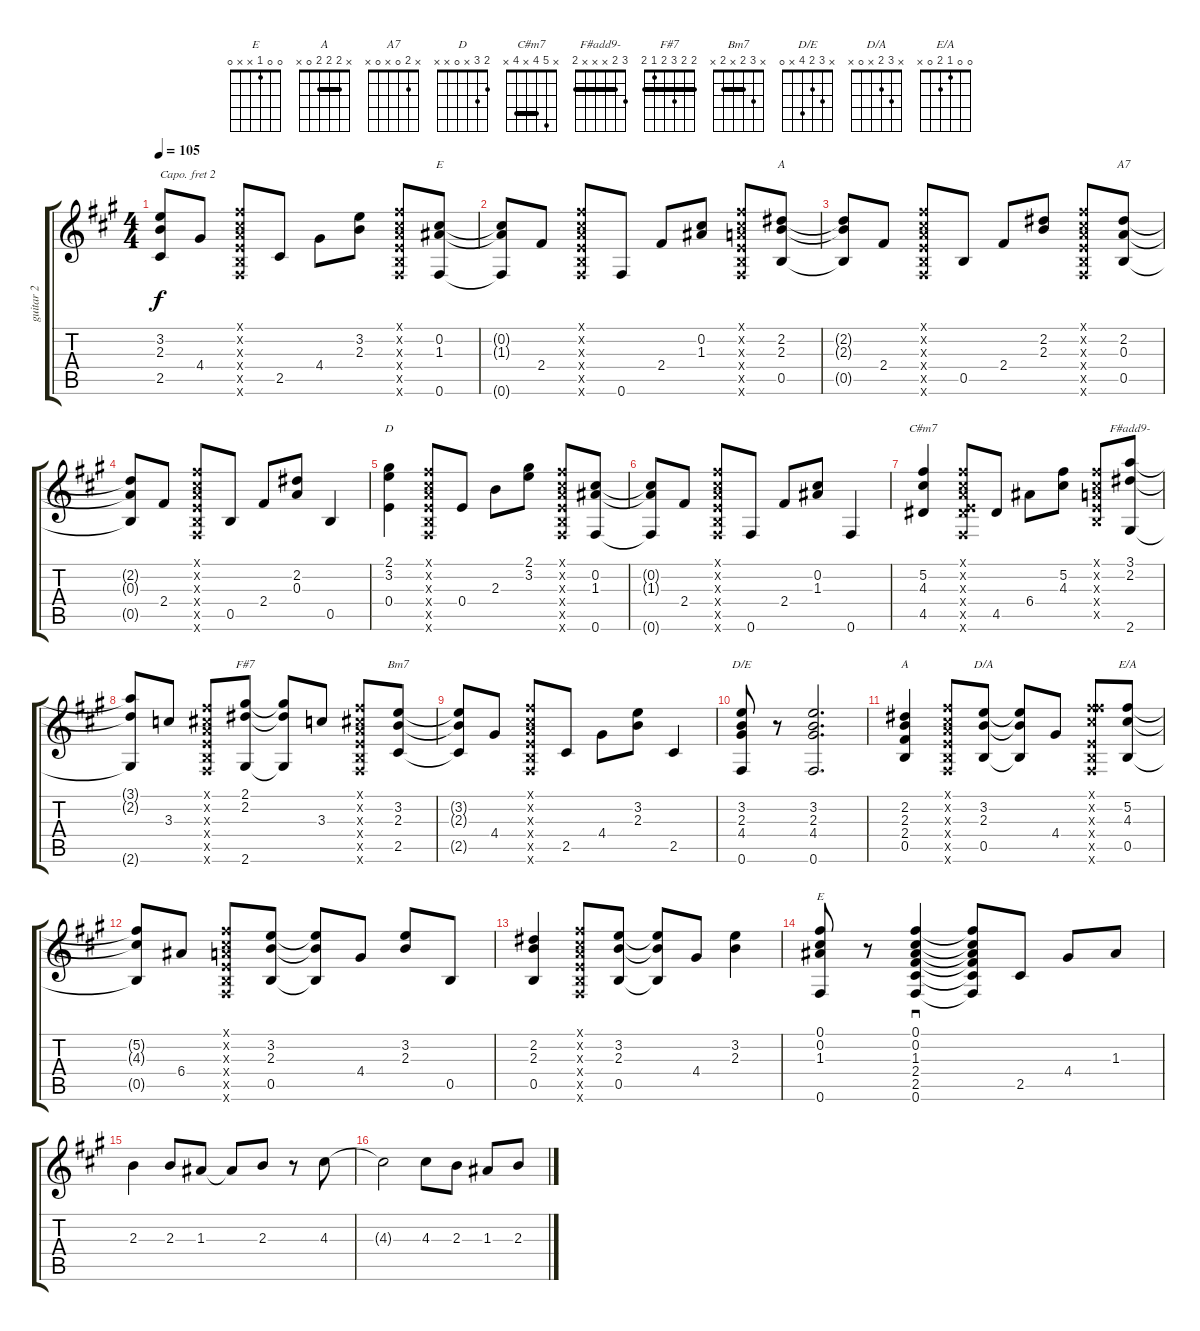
\track ("guitar 2" "guitar 2") {instrument acousticguitarsteel}
\staff {score tabs}
\capo 2
\tuning (E4 B3 G3 D3 A2 E2) {hide}
\chord ("E" x 0 1 x x 0)
\chord ("A" x 2 2 x 0 x) {barre 2}
\chord ("A7" x 2 0 x 0 x)
\chord ("D" 2 3 x 0 x x)
\chord ("C#m7" x 5 4 x 4 x) {barre 4}
\chord ("F#add9-" 3 2 x x x 2) {barre 2}
\chord ("F#7" 2 2 3 2 1 2) {barre 2}
\chord ("Bm7" x 3 2 x 2 x) {barre 2}
\chord ("D/E" x 3 2 4 x 0)
\chord ("A" x 2 2 2 0 x) {barre 2}
\chord ("D/A" x 3 2 x 0 x)
\chord ("E/A" 0 0 1 2 0 x)
\chord ("E" 0 0 1 x x 0)
\ts (4 4)
\tempo 105
\clef g2
\ks a
(3.2{t} 2.3{t} 2.5{t}).8{dy f} 4.4.8 (0.1{x} 0.2{x} 0.3{x} 0.4{x} 0.5{x} 0.6{x}).8 2.5.8 4.4.8 (3.2 2.3).8 (0.1{x} 0.2{x} 0.3{x} 0.4{x} 0.5{x} 0.6{x}).8 (0.2 1.3 0.6).8{ch "E"} |
(0.2{t} 1.3{t} 0.6{t}).8 2.4.8 (0.1{x} 0.2{x} 0.3{x} 0.4{x} 0.5{x} 0.6{x}).8 0.6.8 2.4.8 (0.2 1.3).8 (0.1{x} 0.2{x} 0.3{x} 0.4{x} 0.5{x} 0.6{x}).8 (2.2 2.3 0.5).8{ch "A"} |
(2.2{t} 2.3{t} 0.5{t}).8 2.4.8 (0.1{x} 0.2{x} 0.3{x} 0.4{x} 0.5{x} 0.6{x}).8 0.5.8 2.4.8 (2.2 2.3).8 (0.1{x} 0.2{x} 0.3{x} 0.4{x} 0.5{x} 0.6{x}).8 (2.2 0.3 0.5).8{ch "A7"} |
(2.2{t} 0.3{t} 0.5{t}).8 2.4.8 (0.1{x} 0.2{x} 0.3{x} 0.4{x} 0.5{x} 0.6{x}).8 0.5.8 2.4.8 (2.2 0.3).8 0.5.4 |
(2.1 3.2 0.4).4{ch "D"} (0.1{x} 0.2{x} 0.3{x} 0.4{x} 0.5{x} 0.6{x}).8 0.4.8 2.3.8 (2.1 3.2).8 (0.1{x} 0.2{x} 0.3{x} 0.4{x} 0.5{x} 0.6{x}).8 (0.2 1.3 0.6).8 |
(0.2{t} 1.3{t} 0.6{t}).8 2.4.8 (0.1{x} 0.2{x} 0.3{x} 0.4{x} 0.5{x} 0.6{x}).8 0.6.8 2.4.8 (0.2 1.3).8 0.6.4 |
(5.2 4.3 4.5).4{ch "C#m7"} (0.1{x} 0.2{x} 0.3{x} 0.4{x} 4.5{x} 0.6{x}).8 4.5.8 6.4.8 (5.2 4.3).8 (0.1{x} 0.2{x} 0.3{x} 0.4{x} 0.5{x}).8 (3.1 2.2 2.6).8{ch "F#add9-"} |
(3.1{t} 2.2{t} 2.6{t}).8 3.3.8 (0.1{x} 0.2{x} 0.3{x} 0.4{x} 0.5{x} 0.6{x}).8 (2.1 2.2 2.6).8{ch "F#7"} (2.1{t} 2.2{t} 2.6{t}).8 3.3.8 (0.1{x} 0.2{x} 0.3{x} 0.4{x} 0.5{x} 0.6{x}).8 (3.2 2.3 2.5).8{ch "Bm7"} |
(3.2{t} 2.3{t} 2.5{t}).8 4.4.8 (0.1{x} 0.2{x} 0.3{x} 0.4{x} 0.5{x} 0.6{x}).8 2.5.8 4.4.8 (3.2 2.3).8 2.5.4 |
(3.2 2.3 4.4 0.6).8{ch "D/E"} r.8 (3.2 2.3 4.4 0.6).2{d} |
(2.2 2.3 2.4 0.5).4{ch "A"} (0.1{x} 0.2{x} 0.3{x} 0.4{x} 0.5{x} 0.6{x}).8 (3.2 2.3 0.5).8{ch "D/A"} (3.2{t} 2.3{t} 0.5{t}).8 4.4.8 (0.1{x} 5.2{x} 4.3{x} 0.4{x} 0.5{x} 0.6{x}).8 (5.2 4.3 0.5).8{ch "E/A"} |
(5.2{t} 4.3{t} 0.5{t}).8 6.4.8 (0.1{x} 0.2{x} 0.3{x} 0.4{x} 0.5{x} 0.6{x}).8 (3.2 2.3 0.5).8 (3.2{t} 2.3{t} 0.5{t}).8 4.4.8 (3.2 2.3).8 0.5.8 |
(2.2 2.3 0.5).4 (0.1{x} 0.2{x} 0.3{x} 0.4{x} 0.5{x} 0.6{x}).8 (3.2 2.3 0.5).8 (3.2{t} 2.3{t} 0.5{t}).8 4.4.8 (3.2 2.3).4 |
(0.1 0.2 1.3 0.6).8{ch "E"} r.8 (0.1 0.2 1.3 2.4 2.5 0.6).4{sd} (0.1{t} 0.2{t} 1.3{t} 2.4{t} 2.5{t} 0.6{t}).8 2.5.8 4.4.8 1.3.8 |
2.3.4 2.3.8 1.3.8 1.3{t}.8 2.3.8 r.8 4.3.8 |
4.3{t}.2 4.3.8 2.3.8 1.3.8 2.3.8
